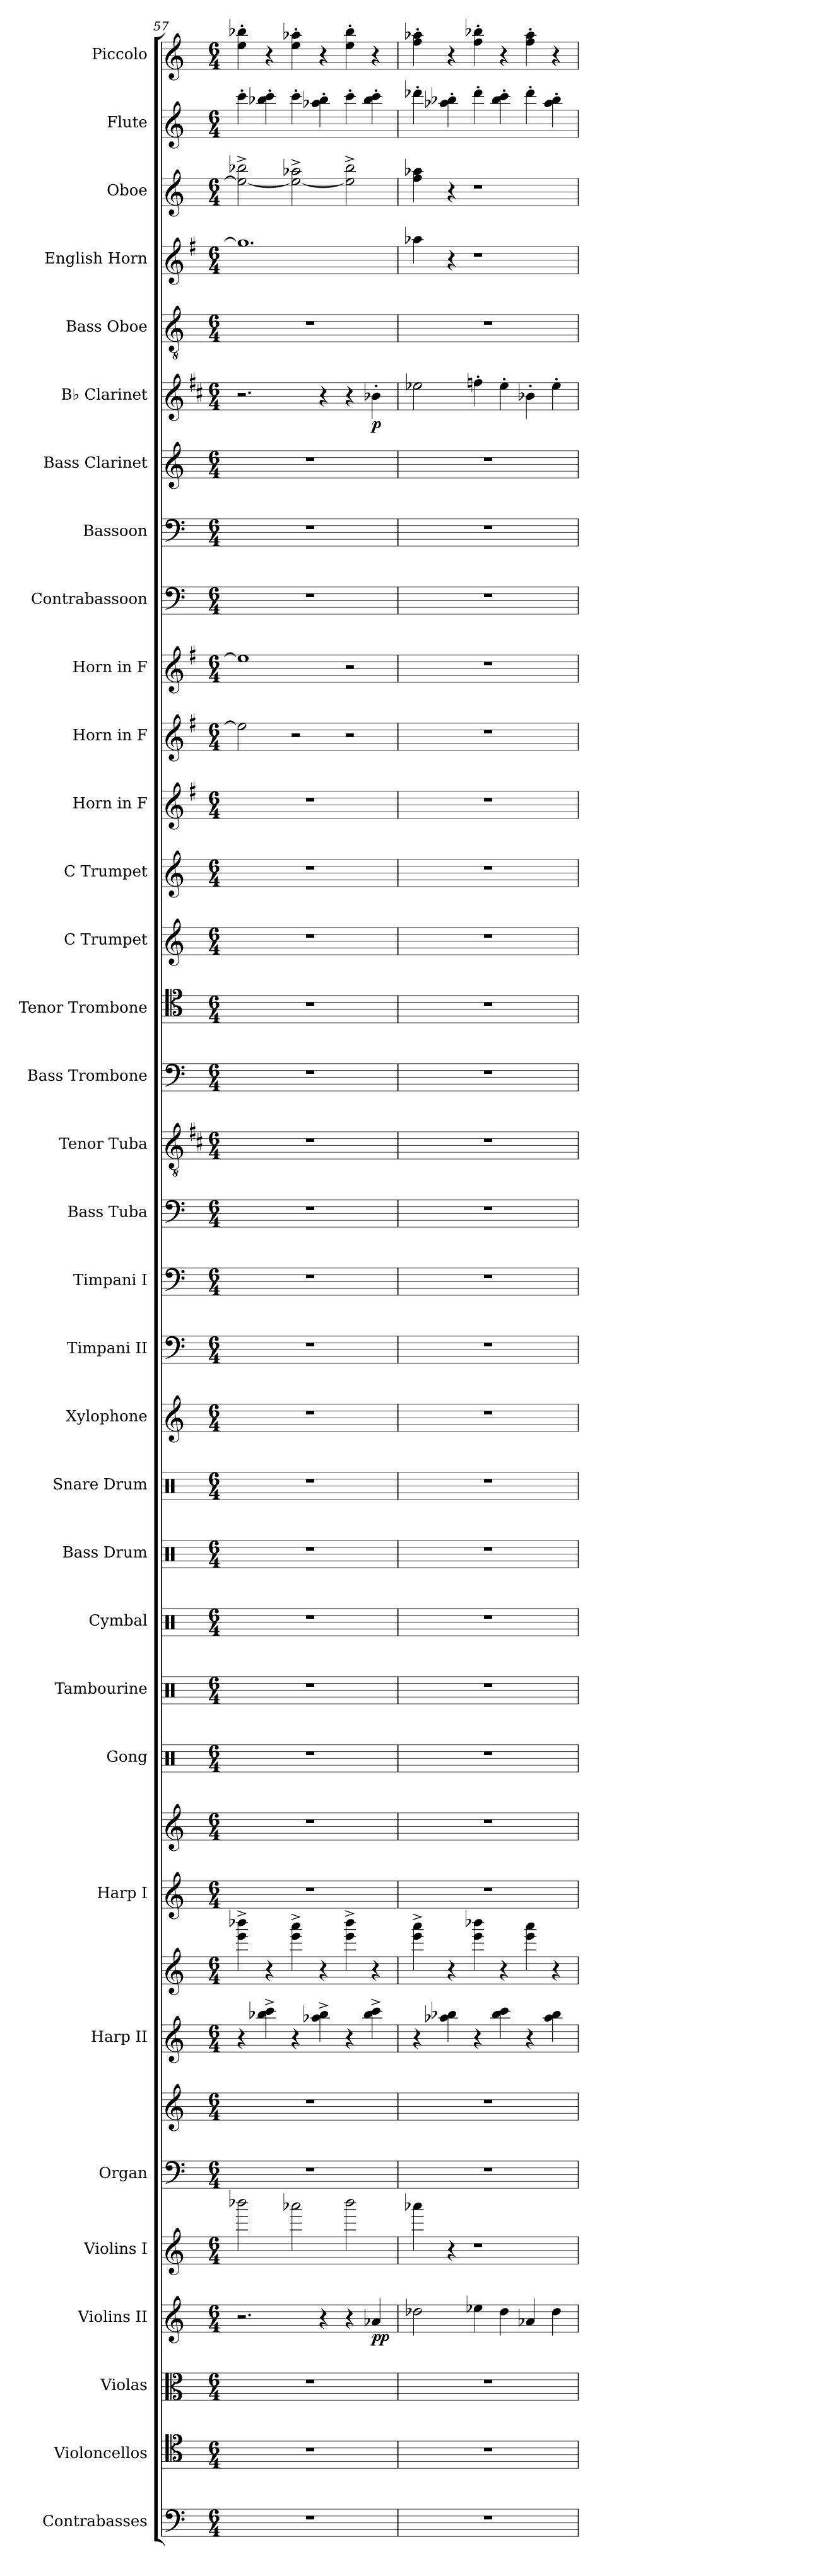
**kern	**kern	**kern	**kern	**dynam	**kern	**kern	**kern	**kern	**kern	**kern	**kern	**kern	**kern	**kern	**kern	**kern	**kern	**kern	**kern	**kern	**kern	**kern	**kern	**kern	**kern	**kern	**kern	**kern	**kern	**kern	**kern	**kern	**dynam	**kern	**kern	**kern	**kern	**kern
*part34	*part33	*part32	*part31	*part31	*part30	*part29	*part29	*part28	*part28	*part27	*part27	*part26	*part25	*part24	*part23	*part22	*part21	*part20	*part19	*part18	*part17	*part16	*part15	*part14	*part13	*part12	*part11	*part10	*part9	*part8	*part7	*part6	*part6	*part5	*part4	*part3	*part2	*part1
*staff37	*staff36	*staff35	*staff34	*staff34	*staff33	*staff32	*staff31	*staff30	*staff29	*staff28	*staff27	*staff26	*staff25	*staff24	*staff23	*staff22	*staff21	*staff20	*staff19	*staff18	*staff17	*staff16	*staff15	*staff14	*staff13	*staff12	*staff11	*staff10	*staff9	*staff8	*staff7	*staff6	*staff6	*staff5	*staff4	*staff3	*staff2	*staff1
*I"Contrabasses	*I"Violoncellos	*I"Violas	*I"Violins II	*	*I"Violins I	*I"Organ	*	*I"Harp II	*	*I"Harp I	*	*I"Gong	*I"Tambourine	*I"Cymbal	*I"Bass Drum	*I"Snare Drum	*I"Xylophone	*I"Timpani II	*I"Timpani I	*I"Bass Tuba	*I"Tenor Tuba	*I"Bass Trombone	*I"Tenor Trombone	*I"C Trumpet	*I"C Trumpet	*I"Horn in F	*I"Horn in F	*I"Horn in F	*I"Contrabassoon	*I"Bassoon	*I"Bass Clarinet	*I"B♭ Clarinet	*	*I"Bass Oboe	*I"English Horn	*I"Oboe	*I"Flute	*I"Piccolo
*I'Cbs.	*I'Vcs.	*I'Vlas.	*I'Vlns.	*	*I'Vlns.	*I'Org.	*	*I'Hrp.	*	*I'Hrp.	*	*	*I'Tamb.	*I'Cym.	*I'B. Dr.	*I'Sn. Dr.	*I'Xyl.	*I'Timp.	*I'Timp.	*I'Tba.	*	*I'B. Tbn.	*I'T. Tbn.	*I'C Tpt.	*I'C Tpt.	*	*	*	*I'Cbsn.	*I'Bsn.	*I'B. Cl.	*I'B♭ Cl.	*	*	*I'E. Hn.	*I'Ob.	*I'Fl.	*I'Picc.
*clefF4	*clefC4	*clefC3	*clefG2	*	*clefG2	*clefF4	*clefG2	*clefG2	*clefG2	*clefG2	*clefG2	*clefX	*clefX	*clefX	*clefX	*clefX	*clefG2	*clefF4	*clefF4	*clefF4	*clefGv2	*clefF4	*clefC4	*clefG2	*clefG2	*clefG2	*clefG2	*clefG2	*clefF4	*clefF4	*clefG2	*clefG2	*	*clefGv2	*clefG2	*clefG2	*clefG2	*clefG2
*ITrd7c12	*	*	*	*	*	*	*	*	*	*	*	*	*	*	*	*	*ITrd-7c-12	*	*	*	*ITrd1c2	*	*	*	*	*ITrd4c7	*ITrd4c7	*ITrd4c7	*ITrd7c12	*	*ITrd8c14	*ITrd1c2	*	*	*ITrd4c7	*	*	*ITrd-7c-12
*k[]	*k[]	*k[]	*k[]	*	*k[]	*k[]	*k[]	*k[]	*k[]	*k[]	*k[]	*k[]	*k[]	*k[]	*k[]	*k[]	*k[]	*k[]	*k[]	*k[]	*k[]	*k[]	*k[]	*k[]	*k[]	*k[]	*k[]	*k[]	*k[]	*k[]	*k[]	*k[]	*	*k[]	*k[]	*k[]	*k[]	*k[]
*M6/4	*M6/4	*M6/4	*M6/4	*	*M6/4	*M6/4	*M6/4	*M6/4	*M6/4	*M6/4	*M6/4	*M6/4	*M6/4	*M6/4	*M6/4	*M6/4	*M6/4	*M6/4	*M6/4	*M6/4	*M6/4	*M6/4	*M6/4	*M6/4	*M6/4	*M6/4	*M6/4	*M6/4	*M6/4	*M6/4	*M6/4	*M6/4	*	*M6/4	*M6/4	*M6/4	*M6/4	*M6/4
=57	=57	=57	=57	=57	=57	=57	=57	=57	=57	=57	=57	=57	=57	=57	=57	=57	=57	=57	=57	=57	=57	=57	=57	=57	=57	=57	=57	=57	=57	=57	=57	=57	=57	=57	=57	=57	=57	=57
1.r	1.r	1.r	2.r	.	2bbb-X\	1.r	1.r	4r	4eee\^ 4bbb-X\^	1.r	1.r	1.r	1.r	1.r	1.r	1.r	1.r	1.r	1.r	1.r	1.r	1.r	1.r	1.r	1.r	1.r	2a-\]	1a-]	1.r	1.r	1.r	2.r	.	1.r	1.cc]	2ee\_^ 2bb-X\^	4ccc'\	4eee\' 4bbb-X\'
.	.	.	.	.	.	.	.	4bb-X\^ 4ccc\^	4r	.	.	.	.	.	.	.	.	.	.	.	.	.	.	.	.	.	.	.	.	.	.	.	.	.	.	.	4bb-X\' 4ccc\'	4r
.	.	.	.	.	2aaa-X\	.	.	4r	4eee\^ 4aaa\^	.	.	.	.	.	.	.	.	.	.	.	.	.	.	.	.	.	2r	.	.	.	.	.	.	.	.	2ee\_^ 2aa-X\^	4ccc'\	4eee\' 4aaa-X\'
.	.	.	4r	.	.	.	.	4aa-X\^ 4bb-\^	4r	.	.	.	.	.	.	.	.	.	.	.	.	.	.	.	.	.	.	.	.	.	.	4r	.	.	.	.	4aa-X\' 4bb-\'	4r
.	.	.	4r	.	2bbb-\	.	.	4r	4eee\^ 4bbb-\^	.	.	.	.	.	.	.	.	.	.	.	.	.	.	.	.	.	2r	2r	.	.	.	4r	.	.	.	2ee\]^ 2bb-\^	4ccc'\	4eee\' 4bbb-\'
!	!	!	!	!LO:DY:b	!	!	!	!	!	!	!	!	!	!	!	!	!	!	!	!	!	!	!	!	!	!	!	!	!	!	!	!	!LO:DY:b	!	!	!	!	!
.	.	.	4a-X/	pp	.	.	.	4bb-\^ 4ccc\^	4r	.	.	.	.	.	.	.	.	.	.	.	.	.	.	.	.	.	.	.	.	.	.	4a-X'\	p	.	.	.	4bb-\' 4ccc\'	4r
=58	=58	=58	=58	=58	=58	=58	=58	=58	=58	=58	=58	=58	=58	=58	=58	=58	=58	=58	=58	=58	=58	=58	=58	=58	=58	=58	=58	=58	=58	=58	=58	=58	=58	=58	=58	=58	=58	=58
1.r	1.r	1.r	2dd-X\	.	4aaa-X\	1.r	1.r	4r	4eee\^ 4aaa\^	1.r	1.r	1.r	1.r	1.r	1.r	1.r	1.r	1.r	1.r	1.r	1.r	1.r	1.r	1.r	1.r	1.r	1.r	1.r	1.r	1.r	1.r	2dd-X\	.	1.r	4dd-X\	4ff\ 4aa-X\	4ddd-X'\	4fff\' 4aaa-X\'
.	.	.	.	.	4r	.	.	4aa-X\ 4bb-X\	4r	.	.	.	.	.	.	.	.	.	.	.	.	.	.	.	.	.	.	.	.	.	.	.	.	.	4r	4r	4aa-X\' 4bb-X\'	4r
.	.	.	4ee-X\	.	1r	.	.	4r	4eee\ 4bbb-X\	.	.	.	.	.	.	.	.	.	.	.	.	.	.	.	.	.	.	.	.	.	.	4ee-X'\	.	.	1r	1r	4ddd-'\	4fff\' 4bbb-X\'
.	.	.	4dd-\	.	.	.	.	4bb-\ 4ccc\	4r	.	.	.	.	.	.	.	.	.	.	.	.	.	.	.	.	.	.	.	.	.	.	4dd-'\	.	.	.	.	4bb-\' 4ccc\'	4r
.	.	.	4a-X/	.	.	.	.	4r	4eee\ 4aaa\	.	.	.	.	.	.	.	.	.	.	.	.	.	.	.	.	.	.	.	.	.	.	4a-X'\	.	.	.	.	4ddd-'\	4fff\' 4aaa-\'
.	.	.	4dd-\	.	.	.	.	4aa-\ 4bb-\	4r	.	.	.	.	.	.	.	.	.	.	.	.	.	.	.	.	.	.	.	.	.	.	4dd-'\	.	.	.	.	4aa-\' 4bb-\'	4r
=	=	=	=	=	=	=	=	=	=	=	=	=	=	=	=	=	=	=	=	=	=	=	=	=	=	=	=	=	=	=	=	=	=	=	=	=	=	=
*-	*-	*-	*-	*-	*-	*-	*-	*-	*-	*-	*-	*-	*-	*-	*-	*-	*-	*-	*-	*-	*-	*-	*-	*-	*-	*-	*-	*-	*-	*-	*-	*-	*-	*-	*-	*-	*-	*-
